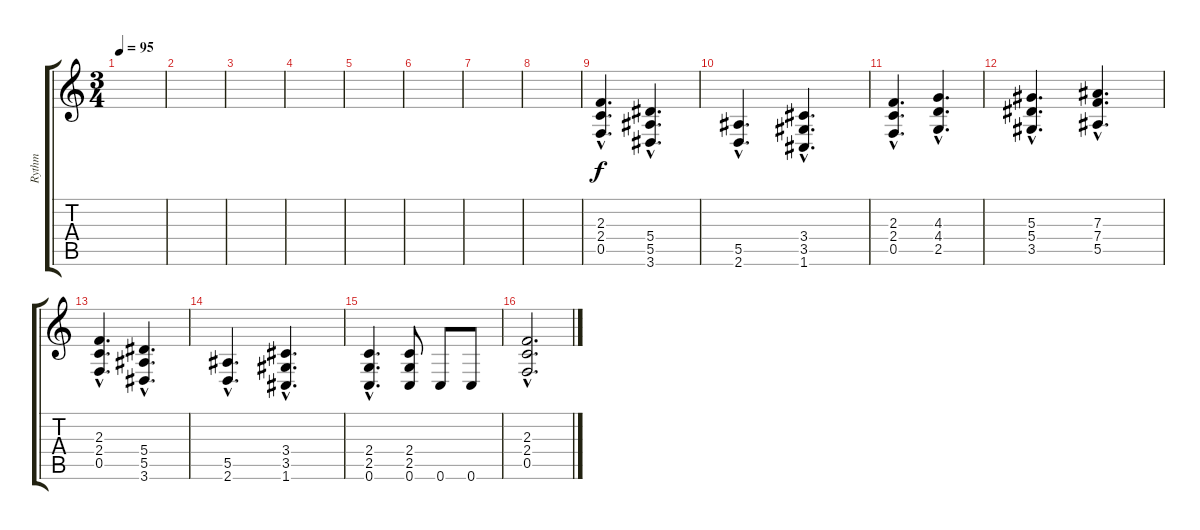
\track ("Rythm" "Rythm") {instrument distortionguitar}
\staff {score tabs}
\tuning (C4 G3 Eb3 Bb2 F2 C2) {hide}
\ts (3 4)
\tempo 95
\clef g2
\ks c
|
|
|
|
|
|
|
|
(2.3{hac} 2.4{hac} 0.5{hac}).4{d} (5.4{hac} 5.5{hac} 3.6{hac}).4{d} |
(5.5{hac} 2.6{hac}).4{d} (3.4{hac} 3.5{hac} 1.6{hac}).4{d} |
(2.3{hac} 2.4{hac} 0.5{hac}).4{d} (4.3{hac} 4.4{hac} 2.5{hac}).4{d} |
(5.3{hac} 5.4{hac} 3.5{hac}).4{d} (7.3{hac} 7.4{hac} 5.5{hac}).4{d} |
(2.3{hac} 2.4{hac} 0.5{hac}).4{d} (5.4{hac} 5.5{hac} 3.6{hac}).4{d} |
(5.5{hac} 2.6{hac}).4{d} (3.4{hac} 3.5{hac} 1.6{hac}).4{d} |
(2.4{hac} 2.5{hac} 0.6).4{d} (2.4 2.5 0.6).8 0.6.8 0.6.8 |
(2.3{hac} 2.4{hac} 0.5{hac}).2{d}
